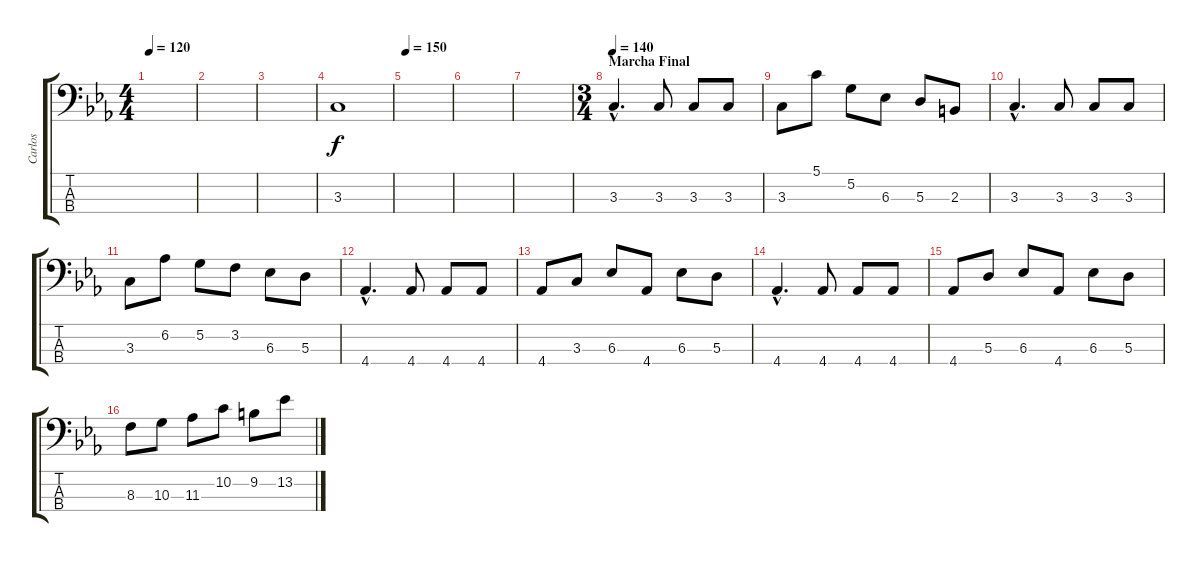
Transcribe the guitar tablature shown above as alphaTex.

\track ("Carlos" "Carlos") {instrument electricbasspick}
\staff {score tabs}
\tuning (G2 D2 A1 E1) {hide}
\ts (4 4)
\tempo 120
\clef f4
\ks cminor
|
|
|
3.3.1{volume 13 instrument electricbasspick} |
\tempo 150
|
|
|
\ts (3 4)
\section ("" "Marcha Final")
\tempo 140
3.3{hac}.4{d volume 9 balance 3} 3.3.8 3.3.8 3.3.8 |
3.3.8 5.1.8 5.2.8 6.3.8 5.3.8 2.3.8 |
3.3{hac}.4{d} 3.3.8 3.3.8 3.3.8 |
3.3.8 6.2.8 5.2.8 3.2.8 6.3.8 5.3.8 |
4.4{hac}.4{d} 4.4.8 4.4.8 4.4.8 |
4.4.8 3.3.8 6.3.8 4.4.8 6.3.8 5.3.8 |
4.4{hac}.4{d} 4.4.8 4.4.8 4.4.8 |
4.4.8 5.3.8 6.3.8 4.4.8 6.3.8 5.3.8 |
8.3.8 10.3.8 11.3.8 10.2.8 9.2.8 13.2.8
